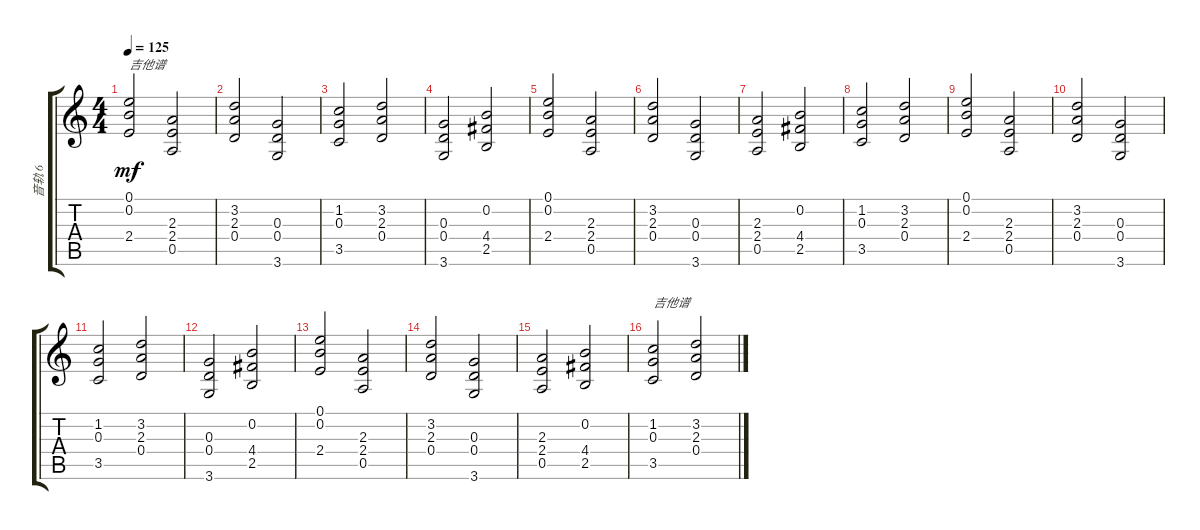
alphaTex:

\track ("音轨 6" "音轨 6") {instrument distortionguitar}
\staff {score tabs}
\tuning (E4 B3 G3 D3 A2 E2) {hide}
\ts (4 4)
\tempo 125
\clef g2
\ks c
(0.1 0.2 2.4).2{txt "吉他谱" dy mf instrument distortionguitar} (2.3 2.4 0.5).2 |
(3.2 2.3 0.4).2 (0.3 0.4 3.6).2 |
(1.2 0.3 3.5).2 (3.2 2.3 0.4).2 |
(0.3 0.4 3.6).2 (0.2 4.4 2.5).2 |
(0.1 0.2 2.4).2 (2.3 2.4 0.5).2 |
(3.2 2.3 0.4).2 (0.3 0.4 3.6).2 |
(2.3 2.4 0.5).2 (0.2 4.4 2.5).2 |
(1.2 0.3 3.5).2 (3.2 2.3 0.4).2 |
(0.1 0.2 2.4).2 (2.3 2.4 0.5).2 |
(3.2 2.3 0.4).2 (0.3 0.4 3.6).2 |
(1.2 0.3 3.5).2 (3.2 2.3 0.4).2 |
(0.3 0.4 3.6).2 (0.2 4.4 2.5).2 |
(0.1 0.2 2.4).2 (2.3 2.4 0.5).2 |
(3.2 2.3 0.4).2 (0.3 0.4 3.6).2 |
(2.3 2.4 0.5).2 (0.2 4.4 2.5).2 |
(1.2 0.3 3.5).2{txt "吉他谱"} (3.2 2.3 0.4).2
